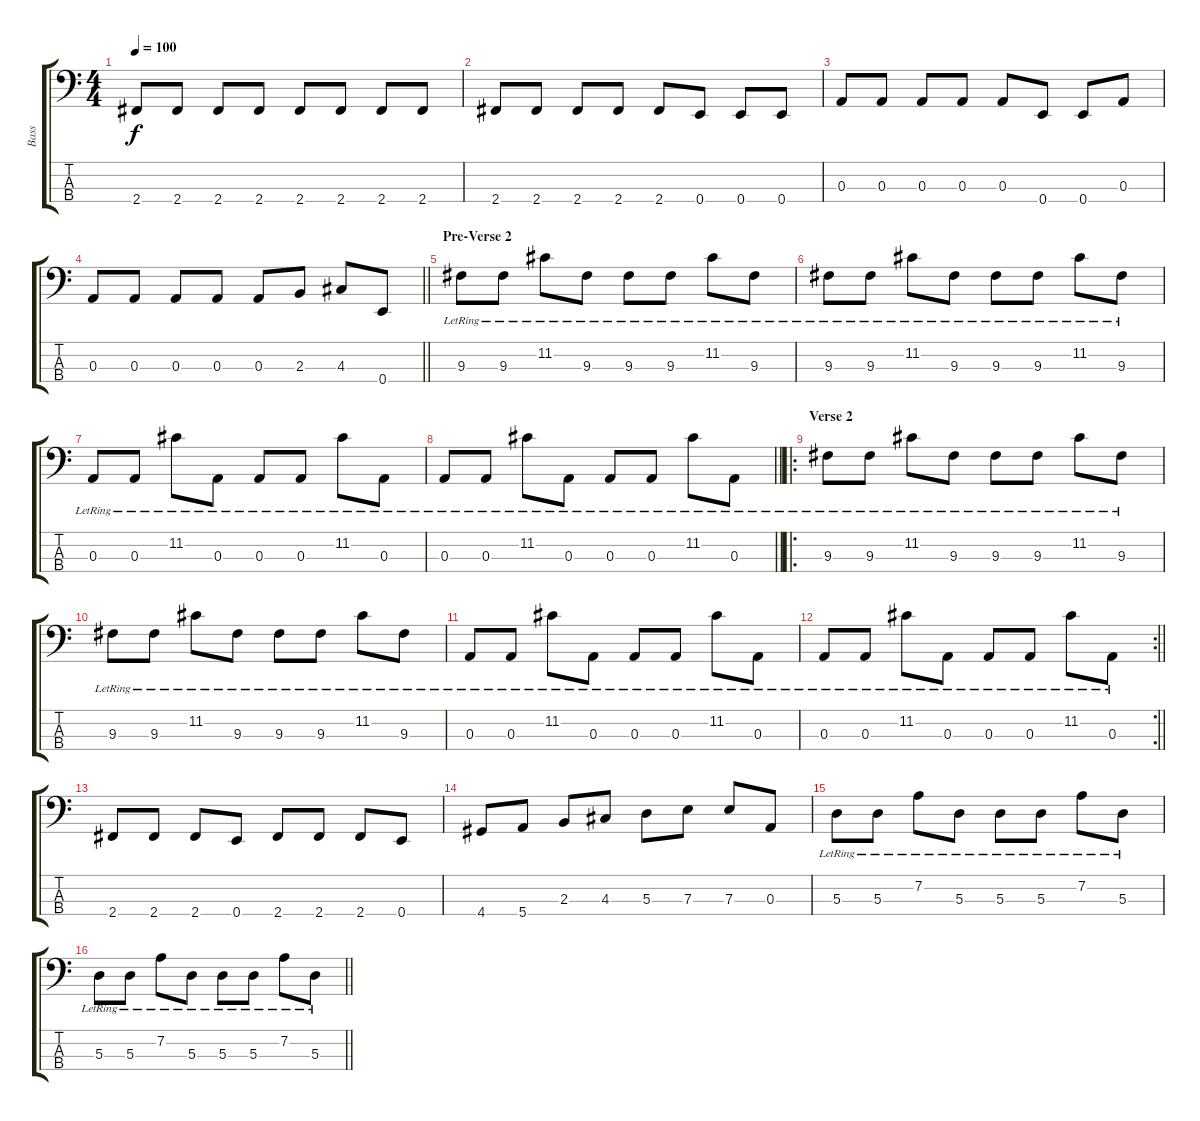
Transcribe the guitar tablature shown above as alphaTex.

\track ("Bass" "Bass") {instrument electricbassfinger}
\staff {score tabs}
\tuning (G2 D2 A1 E1) {hide}
\ts (4 4)
\tempo 100
\clef f4
\ks c
2.4.8{dy f} 2.4.8 2.4.8 2.4.8 2.4.8 2.4.8 2.4.8 2.4.8 |
2.4.8 2.4.8 2.4.8 2.4.8 2.4.8 0.4.8 0.4.8 0.4.8 |
0.3.8 0.3.8 0.3.8 0.3.8 0.3.8 0.4.8 0.4.8 0.3.8 |
\barLineRight lightlight
0.3.8 0.3.8 0.3.8 0.3.8 0.3.8 2.3.8 4.3.8 0.4.8 |
\section ("" "Pre-Verse 2")
9.3{lr}.8 9.3{lr}.8 11.2{lr}.8 9.3{lr}.8 9.3{lr}.8 9.3{lr}.8 11.2{lr}.8 9.3{lr}.8 |
9.3{lr}.8 9.3{lr}.8 11.2{lr}.8 9.3{lr}.8 9.3{lr}.8 9.3{lr}.8 11.2{lr}.8 9.3{lr}.8 |
0.3{lr}.8 0.3{lr}.8 11.2{lr}.8 0.3{lr}.8 0.3{lr}.8 0.3{lr}.8 11.2{lr}.8 0.3{lr}.8 |
\barLineRight lightlight
0.3{lr}.8 0.3{lr}.8 11.2{lr}.8 0.3{lr}.8 0.3{lr}.8 0.3{lr}.8 11.2{lr}.8 0.3{lr}.8 |
\ro
\section ("" "Verse 2")
9.3{lr}.8 9.3{lr}.8 11.2{lr}.8 9.3{lr}.8 9.3{lr}.8 9.3{lr}.8 11.2{lr}.8 9.3{lr}.8 |
9.3{lr}.8 9.3{lr}.8 11.2{lr}.8 9.3{lr}.8 9.3{lr}.8 9.3{lr}.8 11.2{lr}.8 9.3{lr}.8 |
0.3{lr}.8 0.3{lr}.8 11.2{lr}.8 0.3{lr}.8 0.3{lr}.8 0.3{lr}.8 11.2{lr}.8 0.3{lr}.8 |
\rc 2
\barLineRight lightlight
0.3{lr}.8 0.3{lr}.8 11.2{lr}.8 0.3{lr}.8 0.3{lr}.8 0.3{lr}.8 11.2{lr}.8 0.3{lr}.8 |
2.4.8 2.4.8 2.4.8 0.4.8 2.4.8 2.4.8 2.4.8 0.4.8 |
4.4.8 5.4.8 2.3.8 4.3.8 5.3.8 7.3.8 7.3.8 0.3.8 |
5.3{lr}.8 5.3{lr}.8 7.2{lr}.8 5.3{lr}.8 5.3{lr}.8 5.3{lr}.8 7.2{lr}.8 5.3{lr}.8 |
\barLineRight lightlight
5.3{lr}.8 5.3{lr}.8 7.2{lr}.8 5.3{lr}.8 5.3{lr}.8 5.3{lr}.8 7.2{lr}.8 5.3{lr}.8
